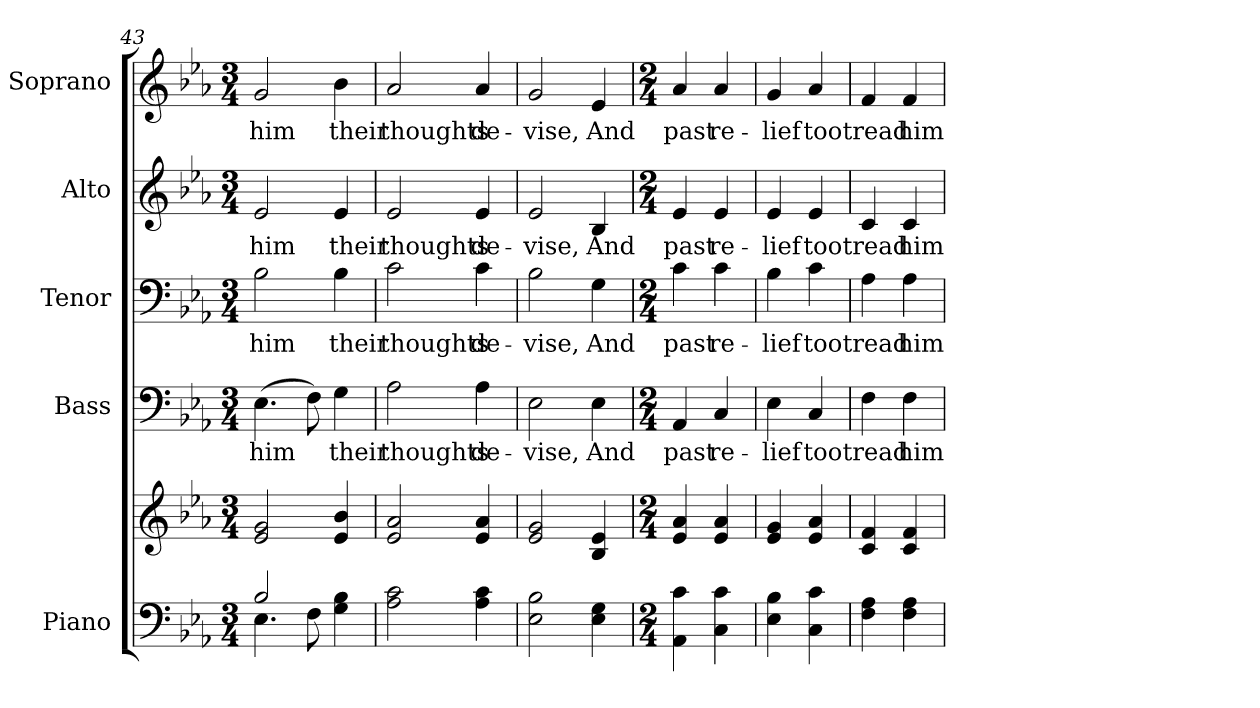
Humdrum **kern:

**kern	**kern	**kern	**text	**kern	**text	**kern	**text	**kern	**text
*part5	*part5	*part4	*part4	*part3	*part3	*part2	*part2	*part1	*part1
*staff6	*staff5	*staff4	*staff4	*staff3	*staff3	*staff2	*staff2	*staff1	*staff1
*I"Piano	*	*I"Bass	*	*I"Tenor	*	*I"Alto	*	*I"Soprano	*
*I'Pno.	*	*I'B.	*	*I'T.	*	*I'A.	*	*I'S.	*
!!LO:PB:g=z
*clefF4	*clefG2	*clefF4	*	*clefF4	*	*clefG2	*	*clefG2	*
*k[b-e-a-]	*k[b-e-a-]	*k[b-e-a-]	*	*k[b-e-a-]	*	*k[b-e-a-]	*	*k[b-e-a-]	*
*E-:	*E-:	*E-:	*	*E-:	*	*E-:	*	*E-:	*
*M3/4	*M3/4	*M3/4	*	*M3/4	*	*M3/4	*	*M3/4	*
=43	=43	=43	=43	=43	=43	=43	=43	=43	=43
*^	*	*	*	*	*	*	*	*	*
!	!	!	!	!LO:LY:b:color=#000000	!	!	!	!	!	!
!	!	!	!	!	!	!LO:LY:b:color=#000000	!	!	!	!
!	!	!	!	!	!	!	!	!LO:LY:b:color=#000000	!	!
!	!	!	!	!	!	!	!	!	!	!LO:LY:b:color=#000000
2B-i/	4.E-i\	2e-i/ 2gi	(4.E-i\	him	2B-i\	him	2e-i/	him	2gi/	him
.	8Fi\	.	8Fi\)	.	.	.	.	.	.	.
!	!	!	!	!LO:LY:b:color=#000000	!	!	!	!	!	!
!	!	!	!	!	!	!LO:LY:b:color=#000000	!	!	!	!
!	!	!	!	!	!	!	!	!LO:LY:b:color=#000000	!	!
!	!	!	!	!	!	!	!	!	!	!LO:LY:b:color=#000000
4Gi\ 4B-i	4ryy	4e-i/ 4b-i	4Gi\	their	4B-i\	their	4e-i/	their	4b-i\	their
*v	*v	*	*	*	*	*	*	*	*	*
=44	=44	=44	=44	=44	=44	=44	=44	=44	=44
*^	*	*	*	*	*	*	*	*	*
!	!	!	!	!LO:LY:b:color=#000000	!	!	!	!	!	!
*v	*v	*	*	*	*	*	*	*	*	*
*^	*	*	*	*	*	*	*	*	*
!	!	!	!	!	!	!LO:LY:b:color=#000000	!	!	!	!
*v	*v	*	*	*	*	*	*	*	*	*
*^	*	*	*	*	*	*	*	*	*
!	!	!	!	!	!	!	!	!LO:LY:b:color=#000000	!	!
*v	*v	*	*	*	*	*	*	*	*	*
*^	*	*	*	*	*	*	*	*	*
!	!	!	!	!	!	!	!	!	!	!LO:LY:b:color=#000000
*v	*v	*	*	*	*	*	*	*	*	*
2A-i\ 2ci	2e-i/ 2a-i	2A-i\	thoughts	2ci\	thoughts	2e-i/	thoughts	2a-i/	thoughts
!	!	!	!LO:LY:b:color=#000000	!	!	!	!	!	!
!	!	!	!	!	!LO:LY:b:color=#000000	!	!	!	!
!	!	!	!	!	!	!	!LO:LY:b:color=#000000	!	!
!	!	!	!	!	!	!	!	!	!LO:LY:b:color=#000000
4A-i\ 4ci	4e-i/ 4a-i	4A-i\	de-	4ci\	de-	4e-i/	de-	4a-i/	de-
=45	=45	=45	=45	=45	=45	=45	=45	=45	=45
!	!	!	!LO:LY:b:color=#000000	!	!	!	!	!	!
!	!	!	!	!	!LO:LY:b:color=#000000	!	!	!	!
!	!	!	!	!	!	!	!LO:LY:b:color=#000000	!	!
!	!	!	!	!	!	!	!	!	!LO:LY:b:color=#000000
2E-i\ 2B-i	2e-i/ 2gi	2E-i\	-vise,	2B-i\	-vise,	2e-i/	-vise,	2gi/	-vise,
!	!	!	!LO:LY:b:color=#000000	!	!	!	!	!	!
!	!	!	!	!	!LO:LY:b:color=#000000	!	!	!	!
!	!	!	!	!	!	!	!LO:LY:b:color=#000000	!	!
!	!	!	!	!	!	!	!	!	!LO:LY:b:color=#000000
4E-i\ 4Gi	4B-i/ 4e-i	4E-i\	And	4Gi\	And	4B-i/	And	4e-i/	And
=46	=46	=46	=46	=46	=46	=46	=46	=46	=46
*M2/4	*M2/4	*M2/4	*	*M2/4	*	*M2/4	*	*M2/4	*
!	!	!	!LO:LY:b:color=#000000	!	!	!	!	!	!
!	!	!	!	!	!LO:LY:b:color=#000000	!	!	!	!
!	!	!	!	!	!	!	!LO:LY:b:color=#000000	!	!
!	!	!	!	!	!	!	!	!	!LO:LY:b:color=#000000
4AA-i\ 4ci	4e-i/ 4a-i	4AA-i/	past	4ci\	past	4e-i/	past	4a-i/	past
!	!	!	!LO:LY:b:color=#000000	!	!	!	!	!	!
!	!	!	!	!	!LO:LY:b:color=#000000	!	!	!	!
!	!	!	!	!	!	!	!LO:LY:b:color=#000000	!	!
!	!	!	!	!	!	!	!	!	!LO:LY:b:color=#000000
4Ci\ 4ci	4e-i/ 4a-i	4Ci/	re-	4ci\	re-	4e-i/	re-	4a-i/	re-
=47	=47	=47	=47	=47	=47	=47	=47	=47	=47
!	!	!	!LO:LY:b:color=#000000	!	!	!	!	!	!
!	!	!	!	!	!LO:LY:b:color=#000000	!	!	!	!
!	!	!	!	!	!	!	!LO:LY:b:color=#000000	!	!
!	!	!	!	!	!	!	!	!	!LO:LY:b:color=#000000
4E-i\ 4B-i	4e-i/ 4gi	4E-i\	-lief	4B-i\	-lief	4e-i/	-lief	4gi/	-lief
!	!	!	!LO:LY:b:color=#000000	!	!	!	!	!	!
!	!	!	!	!	!LO:LY:b:color=#000000	!	!	!	!
!	!	!	!	!	!	!	!LO:LY:b:color=#000000	!	!
!	!	!	!	!	!	!	!	!	!LO:LY:b:color=#000000
4Ci\ 4ci	4e-i/ 4a-i	4Ci/	too	4ci\	too	4e-i/	too	4a-i/	too
=48	=48	=48	=48	=48	=48	=48	=48	=48	=48
!	!	!	!LO:LY:b:color=#000000	!	!	!	!	!	!
!	!	!	!	!	!LO:LY:b:color=#000000	!	!	!	!
!	!	!	!	!	!	!	!LO:LY:b:color=#000000	!	!
!	!	!	!	!	!	!	!	!	!LO:LY:b:color=#000000
4Fi\ 4A-i	4ci/ 4fi	4Fi\	tread	4A-i\	tread	4ci/	tread	4fi/	tread
!	!	!	!LO:LY:b:color=#000000	!	!	!	!	!	!
!	!	!	!	!	!LO:LY:b:color=#000000	!	!	!	!
!	!	!	!	!	!	!	!LO:LY:b:color=#000000	!	!
!	!	!	!	!	!	!	!	!	!LO:LY:b:color=#000000
4Fi\ 4A-i	4ci/ 4fi	4Fi\	him	4A-i\	him	4ci/	him	4fi/	him
=	=	=	=	=	=	=	=	=	=
*-	*-	*-	*-	*-	*-	*-	*-	*-	*-
